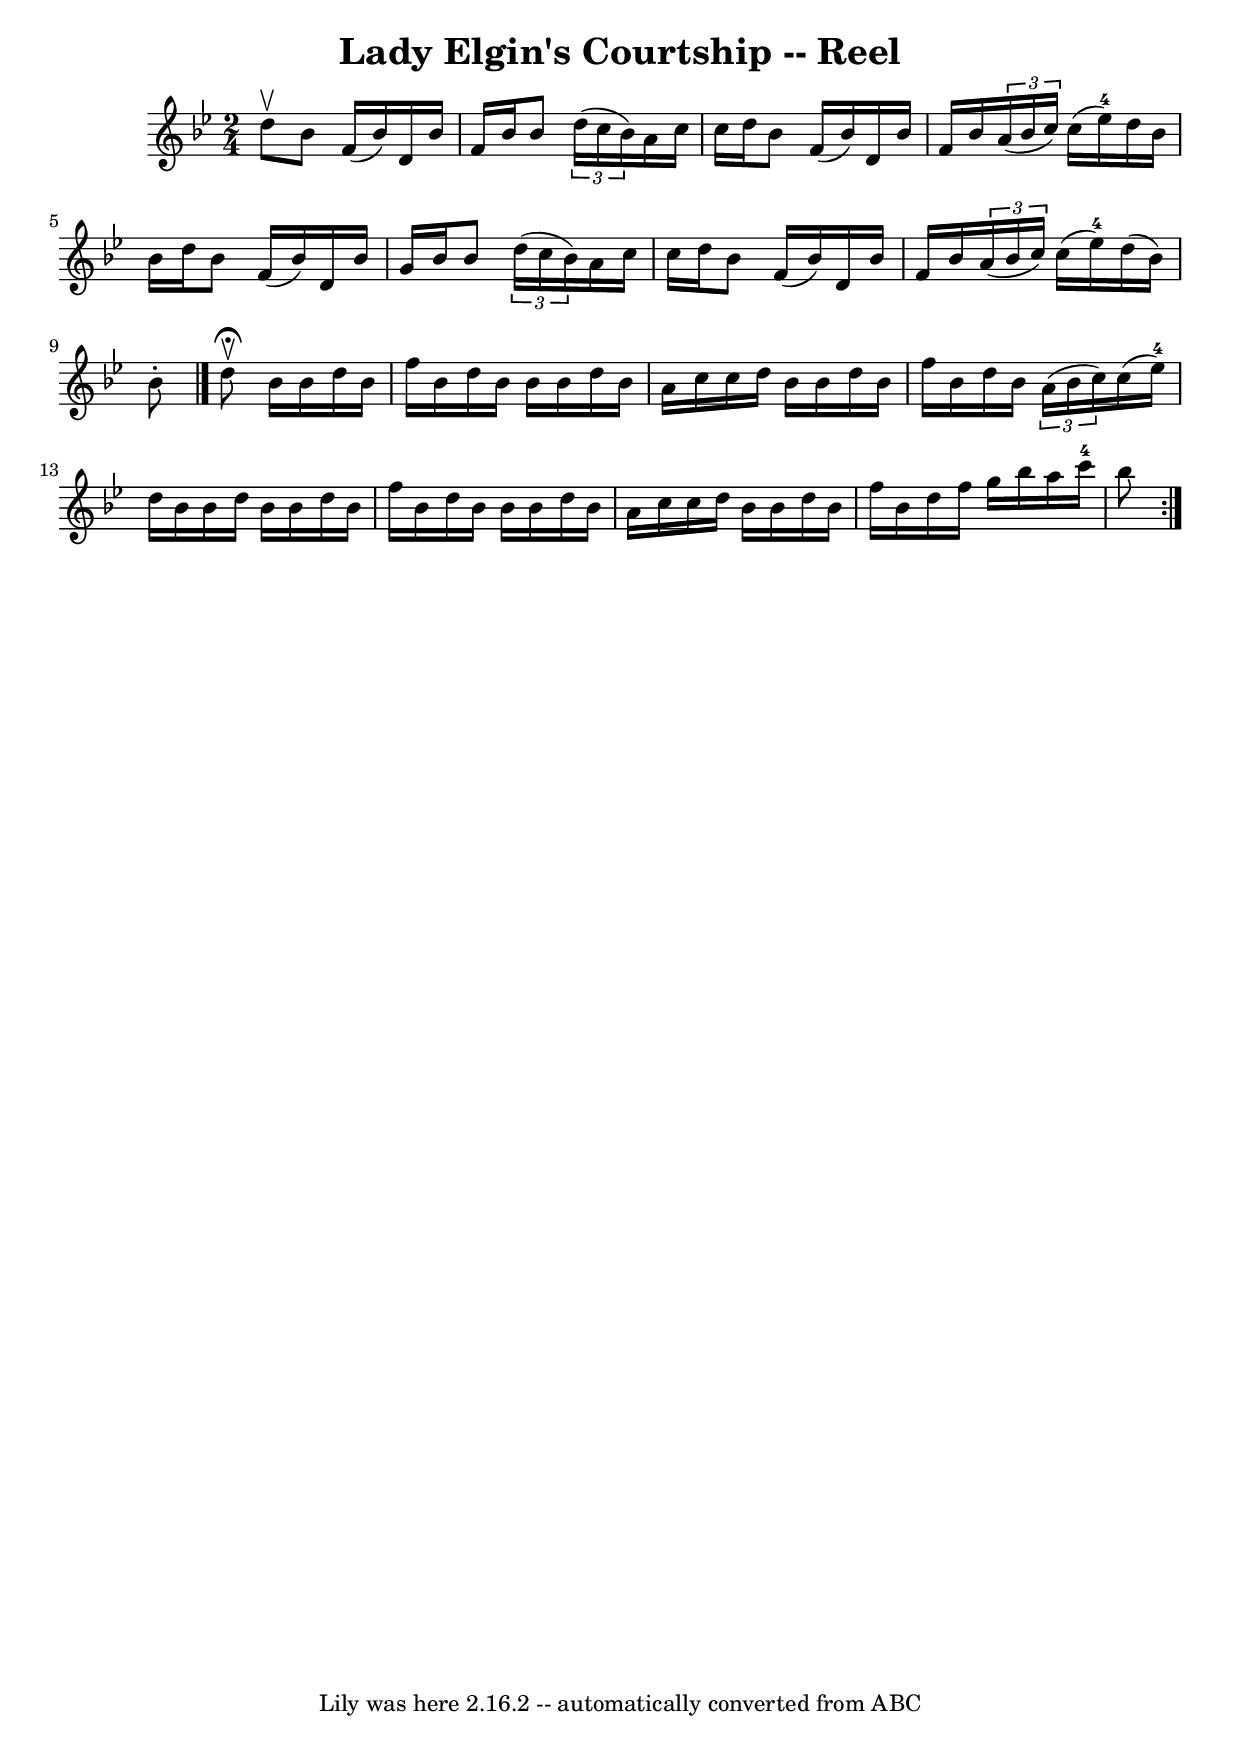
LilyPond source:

\version "2.16.2"
\include "Mammoth.ily"
\header {
  %% book = "Ryan's Mammoth Collection"
  crossRefNumber = "1"
  footnotes = "\\\\258"
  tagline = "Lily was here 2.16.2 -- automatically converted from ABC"
  title = "Lady Elgin's Courtship -- Reel"

}
voicedefault =  {


  \time 2/4 
  \key bes \major d''8^\upbow |
  bes'8 f'16 (bes'16-) d'16 bes'16 f'16 bes'16    |
  bes'8    \times 2/3 {   
    d''16 (c''16 bes'16) 
  } a'16 c''16 c''16 d''16    |
  
  bes'8 f'16 (bes'16) d'16 bes'16 f'16 bes'16    |
  
  \times 2/3 { a'16 (bes'16 c''16) 
	     } c''16 (ees''16-4)   
  d''16 bes'16 bes'16 d''16    |
  bes'8 f'16 (bes'16) 
  d'16 bes'16 g'16 bes'16    |
  bes'8    \times 2/3 { d''16 
			(c''16 bes'16) 
		      } a'16 c''16 c''16 d''16    |
  bes'8 
  f'16 (bes'16) d'16 bes'16 f'16 bes'16    |
  
  \times 2/3 { a'16 (bes'16 c''16) 
	     } c''16 (ees''16-4)   
  d''16 (bes'16) bes'8-.   \bar "|."     
  \repeat volta 2 {
    d''8^\fermata^\upbow |
    bes'16 bes'16 d''16 bes'16 f''16    
    bes'16 d''16 bes'16    |
    bes'16 bes'16 d''16 bes'16    
    a'16 c''16 c''16 d''16    |
    bes'16 bes'16 d''16    
    bes'16 f''16 bes'16 d''16 bes'16    |
    \times 2/3 { a'16 
		 (bes'16 c''16) 
	       } c''16 (ees''16-4) d''16 bes'16    
    bes'16 d''16    |
    bes'16 bes'16 d''16 bes'16 f''16    
    bes'16 d''16 bes'16    |
    bes'16 bes'16 d''16 bes'16    
    a'16 c''16 c''16 d''16    |
    bes'16 bes'16 d''16    
    bes'16 f''16 bes'16 d''16 f''16    |
    g''16 bes''16    
    a''16 c'''16-4 bes''8  
  }   

}

\score{
  <<

    \context Staff="default"
    {
      \voicedefault 
      
    }

  >>
  \layout {
    
  }
  \midi {
  }

}
